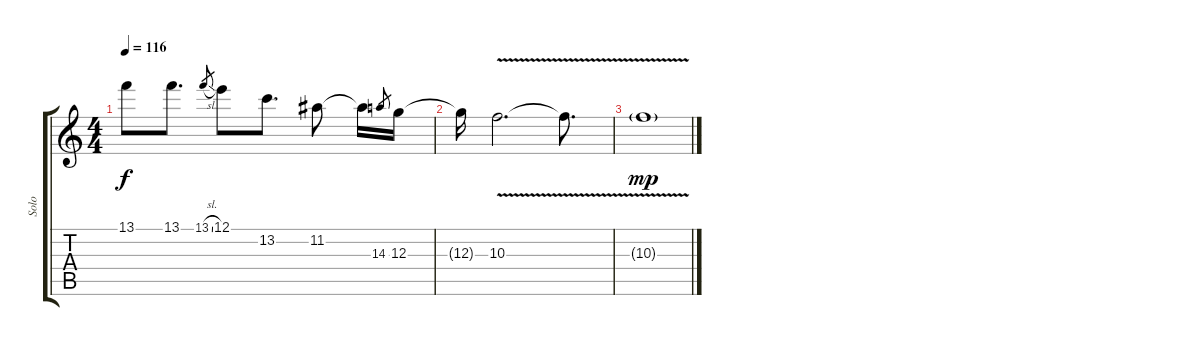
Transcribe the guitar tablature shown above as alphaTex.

\track ("Solo" "Solo") {instrument overdrivenguitar}
\staff {score tabs}
\tuning (E4 B3 G3 D3 A2 D2) {hide}
\ts (4 4)
\tempo 116
\clef g2
\ks c
13.1{t}.8{dy f} 13.1.8{d} 13.1{sl}.8{gr} 12.1.8 13.2.8{d} 11.2.8 11.2{t}.16 14.3.8{gr} 12.3.16 |
12.3{t}.16 10.3{v}.2{d} 10.3{t}.8{d} |
10.3{v g}.1{dy mp}
